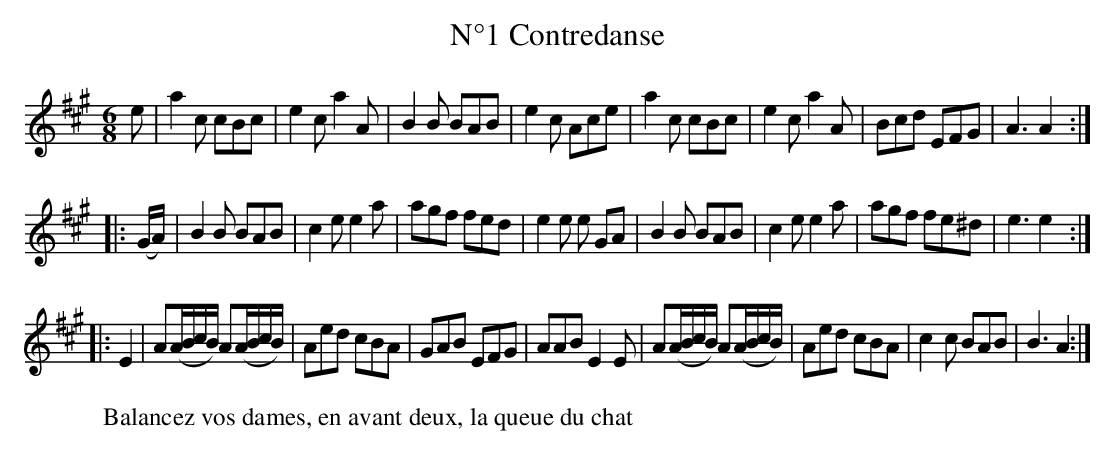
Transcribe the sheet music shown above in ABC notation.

X:1
T:N°1 Contredanse
M:6/8
K:Amaj
L:1/16
e2|a4c2 c2B2c2|e4c2 a4A2|B4B2 B2A2B2|e4c2 A2c2e2|a4c2 c2B2c2|e4c2 a4A2|B2c2d2 E2F2G2|A6 A4:|
|:(GA)|B4B2 B2A2B2|c4e2 e4a2|a2g2f2 f2e2d2|e4e2 e2 G2A2|B4B2 B2A2B2|c4e2 e4a2|a2g2f2 f2e2^d2|e6 e4:|
|:E4|A2(ABcB) A2(ABcB)|A2e2d2 c2B2A2|G2A2B2 E2F2G2|A2A2B2 E4E2|A2(ABcB) A2(ABcB)|A2e2d2 c2B2A2|c4c2 B2A2B2|B6 A4:|]
W:Balancez vos dames, en avant deux, la queue du chat
